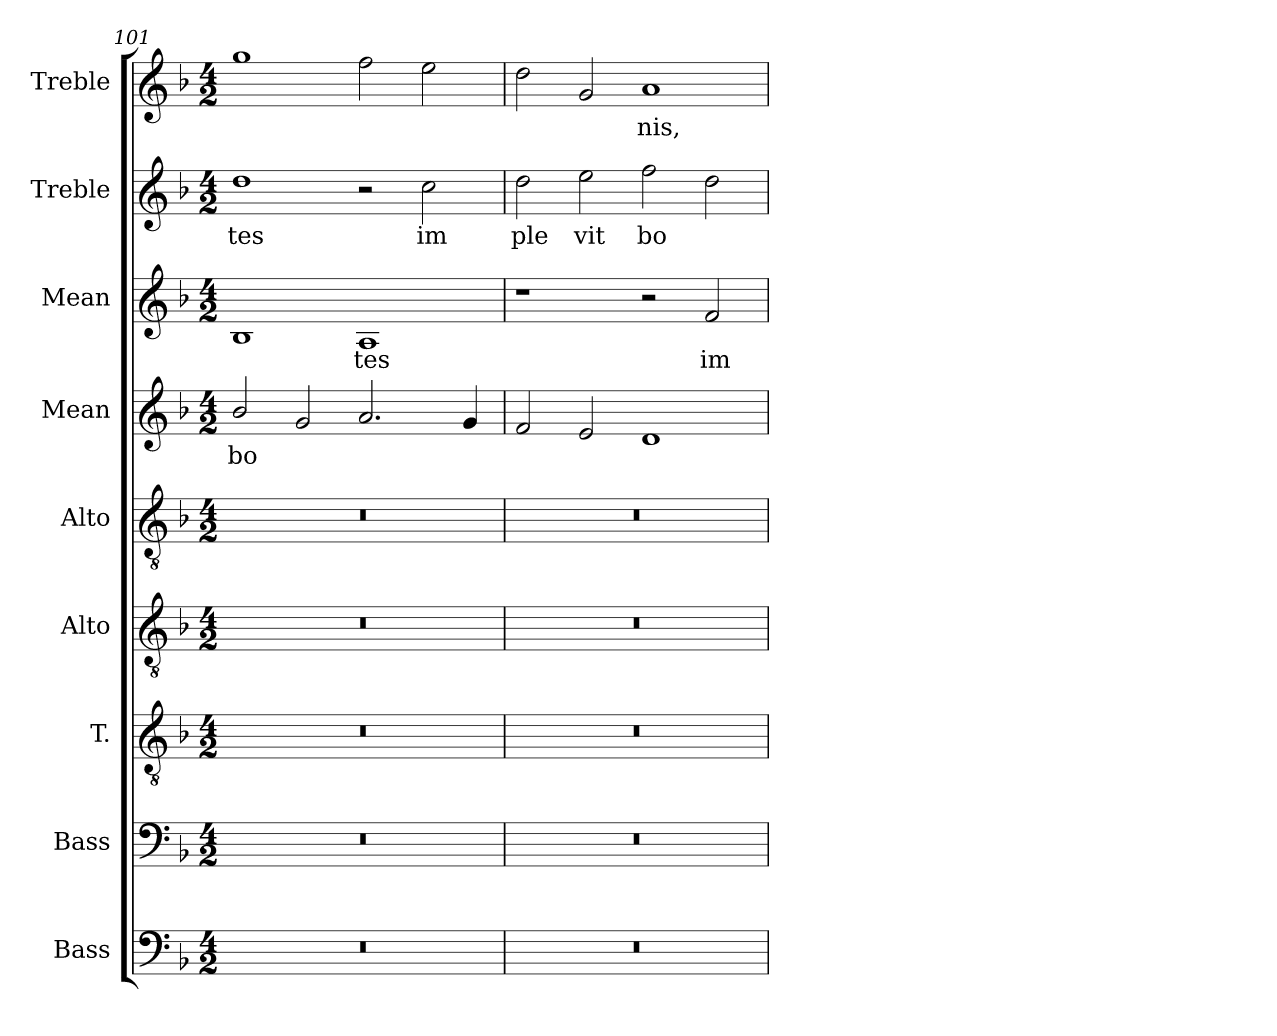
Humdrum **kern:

**kern	**kern	**kern	**kern	**kern	**kern	**text	**kern	**text	**kern	**text	**kern	**text
*part9	*part8	*part7	*part6	*part5	*part4	*part4	*part3	*part3	*part2	*part2	*part1	*part1
*staff9	*staff8	*staff7	*staff6	*staff5	*staff4	*staff4	*staff3	*staff3	*staff2	*staff2	*staff1	*staff1
*I"Bass	*I"Bass	*I"T.	*I"Alto	*I"Alto	*I"Mean	*	*I"Mean	*	*I"Treble	*	*I"Treble	*
*I'B.	*I'B.	*I'T.	*I'A2.	*I'A1.	*I'M.	*	*I'M.	*	*I'Tr.	*	*I'Tr.	*
*clefF4	*clefF4	*clefGv2	*clefGv2	*clefGv2	*clefG2	*	*clefG2	*	*clefG2	*	*clefG2	*
*	*	*ITrd7c12	*ITrd7c12	*ITrd7c12	*	*	*	*	*	*	*	*
*k[b-]	*k[b-]	*k[b-]	*k[b-]	*k[b-]	*k[b-]	*	*k[b-]	*	*k[b-]	*	*k[b-]	*
*F:	*F:	*F:	*F:	*F:	*F:	*	*F:	*	*F:	*	*F:	*
*M4/2	*M4/2	*M4/2	*M4/2	*M4/2	*M4/2	*	*M4/2	*	*M4/2	*	*M4/2	*
=101	=101	=101	=101	=101	=101	=101	=101	=101	=101	=101	=101	=101
!LO:N:vis=1	!LO:N:vis=1	!LO:N:vis=1	!LO:N:vis=1	!LO:N:vis=1	!	!	!	!	!	!	!	!
!	!	!	!	!	!	!LO:LY:b:color=#000000	!	!	!	!	!	!
!	!	!	!	!	!	!	!	!	!	!LO:LY:b:color=#000000	!	!
0r	0r	0r	0r	0r	2b-i/	bo	1B-i	.	1ddi	tes	1ggi	.
.	.	.	.	.	2gi/	.	.	.	.	.	.	.
!	!	!	!	!	!	!	!	!LO:LY:b:color=#000000	!	!	!	!
.	.	.	.	.	2.ai/	.	1Ai	tes	2r	.	2ffi\	.
!	!	!	!	!	!	!	!	!	!	!LO:LY:b:color=#000000	!	!
.	.	.	.	.	.	.	.	.	2cci\	im	2eei\	.
.	.	.	.	.	4gi/	.	.	.	.	.	.	.
=102	=102	=102	=102	=102	=102	=102	=102	=102	=102	=102	=102	=102
!LO:N:vis=1	!LO:N:vis=1	!LO:N:vis=1	!LO:N:vis=1	!LO:N:vis=1	!	!	!	!	!	!	!	!
!	!	!	!	!	!	!	!	!	!	!LO:LY:b:color=#000000	!	!
0r	0r	0r	0r	0r	2fi/	.	1r	.	2ddi\	ple	2ddi\	.
!	!	!	!	!	!	!	!	!	!	!LO:LY:b:color=#000000	!	!
.	.	.	.	.	2ei/	.	.	.	2eei\	vit	2gi/	.
!	!	!	!	!	!	!	!	!	!	!LO:LY:b:color=#000000	!	!
!	!	!	!	!	!	!	!	!	!	!	!	!LO:LY:b:color=#000000
.	.	.	.	.	1di	.	2r	.	2ffi\	bo	1ai	nis,
!	!	!	!	!	!	!	!	!LO:LY:b:color=#000000	!	!	!	!
.	.	.	.	.	.	.	2fi/	im	2ddi\	.	.	.
=	=	=	=	=	=	=	=	=	=	=	=	=
*-	*-	*-	*-	*-	*-	*-	*-	*-	*-	*-	*-	*-
